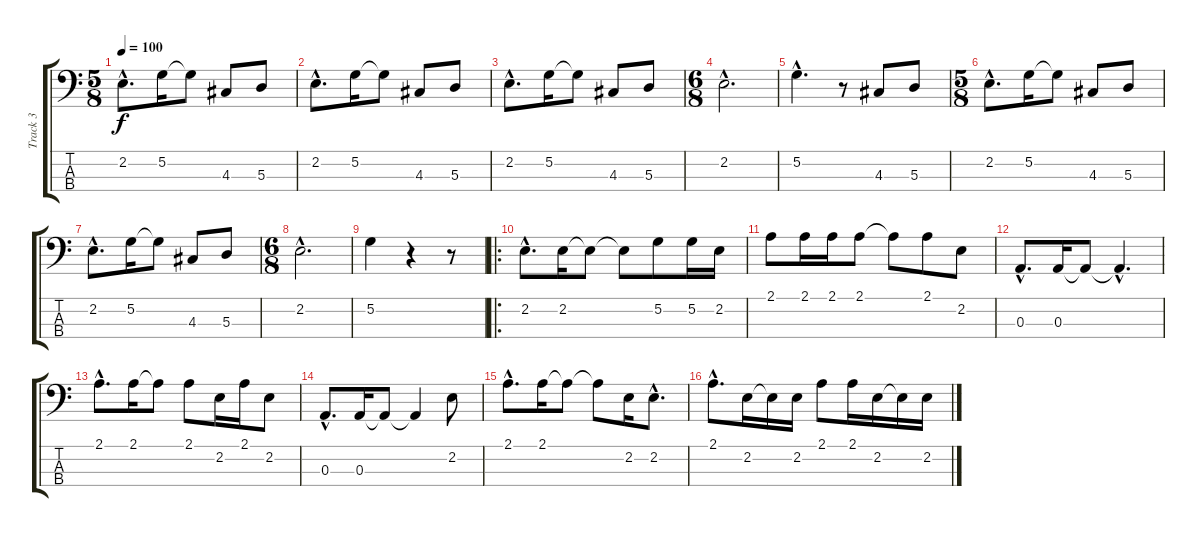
\track ("Track 3" "Track 3") {instrument acousticguitarnylon}
\staff {score tabs}
\tuning (G2 D2 A1 E1) {hide}
\ts (5 8)
\tempo 100
\clef f4
\ks c
2.2{hac}.8{d dy f} 5.2.16 5.2{t}.8 4.3.8 5.3.8 |
2.2{hac}.8{d} 5.2.16 5.2{t}.8 4.3.8 5.3.8 |
2.2{hac}.8{d} 5.2.16 5.2{t}.8 4.3.8 5.3.8 |
\ts (6 8)
2.2{hac}.2{d} |
5.2{hac}.4{d} r.8 4.3.8 5.3.8 |
\ts (5 8)
2.2{hac}.8{d} 5.2.16 5.2{t}.8 4.3.8 5.3.8 |
2.2{hac}.8{d} 5.2.16 5.2{t}.8 4.3.8 5.3.8 |
\ts (6 8)
2.2{hac}.2{d} |
5.2.4 r.4 r.8 |
\ro
2.2{hac}.8{d} 2.2.16 2.2{t}.8 2.2{t}.8 5.2.8 5.2.16 2.2.16 |
2.1.8 2.1.16 2.1.16 2.1.8 2.1{t}.8 2.1.8 2.2.8 |
0.3{hac}.8{d} 0.3.16 0.3{t}.8 0.3{hac t}.4{d} |
2.1{hac}.8{d} 2.1.16 2.1{t}.8 2.1.8 2.2.16 2.1.16 2.2.8 |
0.3{hac}.8{d} 0.3.16 0.3{t}.8 0.3{t}.4 2.2.8 |
2.1{hac}.8{d} 2.1.16 2.1{t}.8 2.1{t}.8 2.2.16 2.2{hac}.8{d} |
2.1{hac}.8{d} 2.2.16 2.2{t}.16 2.2.16 2.1.8 2.1.16 2.2.16 2.2{t}.16 2.2.16
